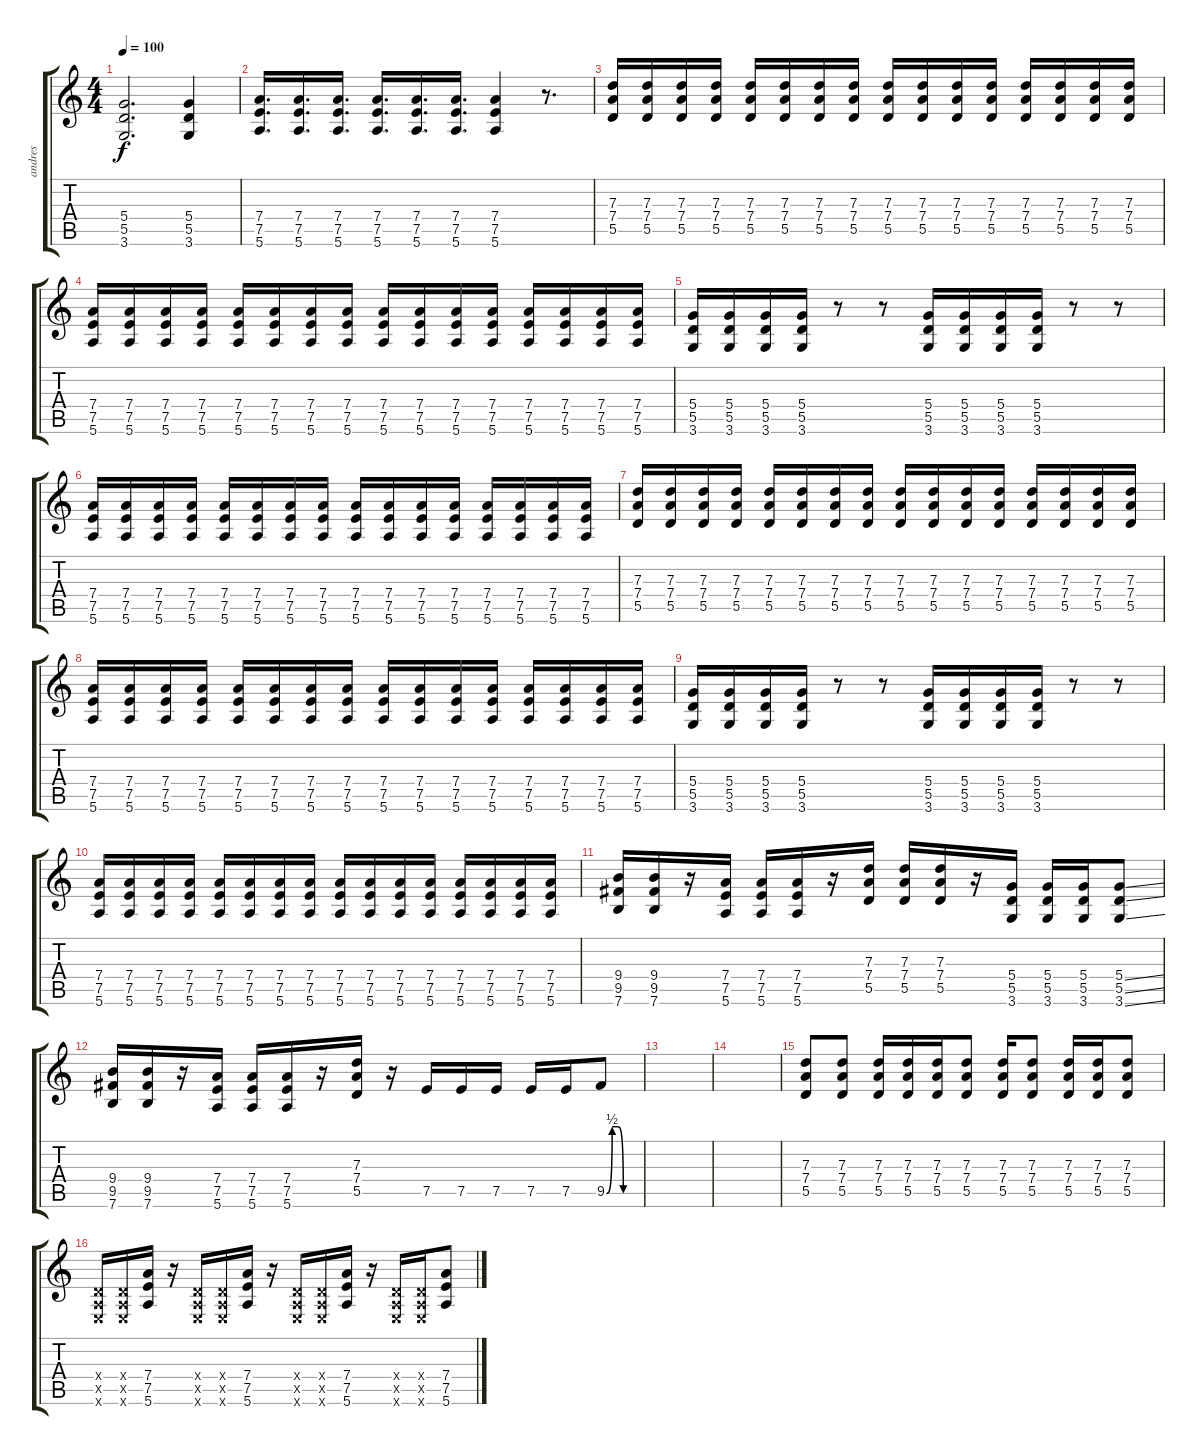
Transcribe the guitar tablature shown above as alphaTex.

\track ("andres" "andres") {instrument overdrivenguitar}
\staff {score tabs}
\tuning (E4 B3 G3 D3 A2 E2) {hide}
\ts (4 4)
\tempo 100
\clef g2
\ks c
(5.4 5.5 3.6).2{d dy f} (5.4 5.5 3.6).4 |
(7.4 7.5 5.6).16{d} (7.4 7.5 5.6).16{d} (7.4 7.5 5.6).16{d} (7.4 7.5 5.6).16{d} (7.4 7.5 5.6).16{d} (7.4 7.5 5.6).16{d} (7.4 7.5 5.6).4 r.8{d} |
(7.3 7.4 5.5).16 (7.3 7.4 5.5).16 (7.3 7.4 5.5).16 (7.3 7.4 5.5).16 (7.3 7.4 5.5).16 (7.3 7.4 5.5).16 (7.3 7.4 5.5).16 (7.3 7.4 5.5).16 (7.3 7.4 5.5).16 (7.3 7.4 5.5).16 (7.3 7.4 5.5).16 (7.3 7.4 5.5).16 (7.3 7.4 5.5).16 (7.3 7.4 5.5).16 (7.3 7.4 5.5).16 (7.3 7.4 5.5).16 |
(7.4 7.5 5.6).16 (7.4 7.5 5.6).16 (7.4 7.5 5.6).16 (7.4 7.5 5.6).16 (7.4 7.5 5.6).16 (7.4 7.5 5.6).16 (7.4 7.5 5.6).16 (7.4 7.5 5.6).16 (7.4 7.5 5.6).16 (7.4 7.5 5.6).16 (7.4 7.5 5.6).16 (7.4 7.5 5.6).16 (7.4 7.5 5.6).16 (7.4 7.5 5.6).16 (7.4 7.5 5.6).16 (7.4 7.5 5.6).16 |
(5.4 5.5 3.6).16 (5.4 5.5 3.6).16 (5.4 5.5 3.6).16 (5.4 5.5 3.6).16 r.8 r.8 (5.4 5.5 3.6).16 (5.4 5.5 3.6).16 (5.4 5.5 3.6).16 (5.4 5.5 3.6).16 r.8 r.8 |
(7.4 7.5 5.6).16 (7.4 7.5 5.6).16 (7.4 7.5 5.6).16 (7.4 7.5 5.6).16 (7.4 7.5 5.6).16 (7.4 7.5 5.6).16 (7.4 7.5 5.6).16 (7.4 7.5 5.6).16 (7.4 7.5 5.6).16 (7.4 7.5 5.6).16 (7.4 7.5 5.6).16 (7.4 7.5 5.6).16 (7.4 7.5 5.6).16 (7.4 7.5 5.6).16 (7.4 7.5 5.6).16 (7.4 7.5 5.6).16 |
(7.3 7.4 5.5).16 (7.3 7.4 5.5).16 (7.3 7.4 5.5).16 (7.3 7.4 5.5).16 (7.3 7.4 5.5).16 (7.3 7.4 5.5).16 (7.3 7.4 5.5).16 (7.3 7.4 5.5).16 (7.3 7.4 5.5).16 (7.3 7.4 5.5).16 (7.3 7.4 5.5).16 (7.3 7.4 5.5).16 (7.3 7.4 5.5).16 (7.3 7.4 5.5).16 (7.3 7.4 5.5).16 (7.3 7.4 5.5).16 |
(7.4 7.5 5.6).16 (7.4 7.5 5.6).16 (7.4 7.5 5.6).16 (7.4 7.5 5.6).16 (7.4 7.5 5.6).16 (7.4 7.5 5.6).16 (7.4 7.5 5.6).16 (7.4 7.5 5.6).16 (7.4 7.5 5.6).16 (7.4 7.5 5.6).16 (7.4 7.5 5.6).16 (7.4 7.5 5.6).16 (7.4 7.5 5.6).16 (7.4 7.5 5.6).16 (7.4 7.5 5.6).16 (7.4 7.5 5.6).16 |
(5.4 5.5 3.6).16 (5.4 5.5 3.6).16 (5.4 5.5 3.6).16 (5.4 5.5 3.6).16 r.8 r.8 (5.4 5.5 3.6).16 (5.4 5.5 3.6).16 (5.4 5.5 3.6).16 (5.4 5.5 3.6).16 r.8 r.8 |
(7.4 7.5 5.6).16 (7.4 7.5 5.6).16 (7.4 7.5 5.6).16 (7.4 7.5 5.6).16 (7.4 7.5 5.6).16 (7.4 7.5 5.6).16 (7.4 7.5 5.6).16 (7.4 7.5 5.6).16 (7.4 7.5 5.6).16 (7.4 7.5 5.6).16 (7.4 7.5 5.6).16 (7.4 7.5 5.6).16 (7.4 7.5 5.6).16 (7.4 7.5 5.6).16 (7.4 7.5 5.6).16 (7.4 7.5 5.6).16 |
(9.4 9.5 7.6).16 (9.4 9.5 7.6).16 r.16 (7.4 7.5 5.6).16 (7.4 7.5 5.6).16 (7.4 7.5 5.6).16 r.16 (7.3 7.4 5.5).16 (7.3 7.4 5.5).16 (7.3 7.4 5.5).16 r.16 (5.4 5.5 3.6).16 (5.4 5.5 3.6).16 (5.4 5.5 3.6).16 (5.4{ss} 5.5{ss} 3.6{ss}).8 |
(9.4 9.5 7.6).16 (9.4 9.5 7.6).16 r.16 (7.4 7.5 5.6).16 (7.4 7.5 5.6).16 (7.4 7.5 5.6).16 r.16 (7.3 7.4 5.5).16 r.16 7.5.16 7.5.16 7.5.16 7.5.16 7.5.16 9.5{be (custom 0 0 10 2 20 2 30 0 60 0)}.8 |
|
|
(7.3 7.4 5.5).8 (7.3 7.4 5.5).8 (7.3 7.4 5.5).16 (7.3 7.4 5.5).16 (7.3 7.4 5.5).16 (7.3 7.4 5.5).8 (7.3 7.4 5.5).16 (7.3 7.4 5.5).8 (7.3 7.4 5.5).16 (7.3 7.4 5.5).16 (7.3 7.4 5.5).8 |
(0.4{x} 0.5{x} 0.6{x}).16 (0.4{x} 0.5{x} 0.6{x}).16 (7.4 7.5 5.6).16 r.16 (0.4{x} 0.5{x} 0.6{x}).16 (0.4{x} 0.5{x} 0.6{x}).16 (7.4 7.5 5.6).16 r.16 (0.4{x} 0.5{x} 0.6{x}).16 (0.4{x} 0.5{x} 0.6{x}).16 (7.4 7.5 5.6).16 r.16 (0.4{x} 0.5{x} 0.6{x}).16 (0.4{x} 0.5{x} 0.6{x}).16 (7.4 7.5 5.6).8
